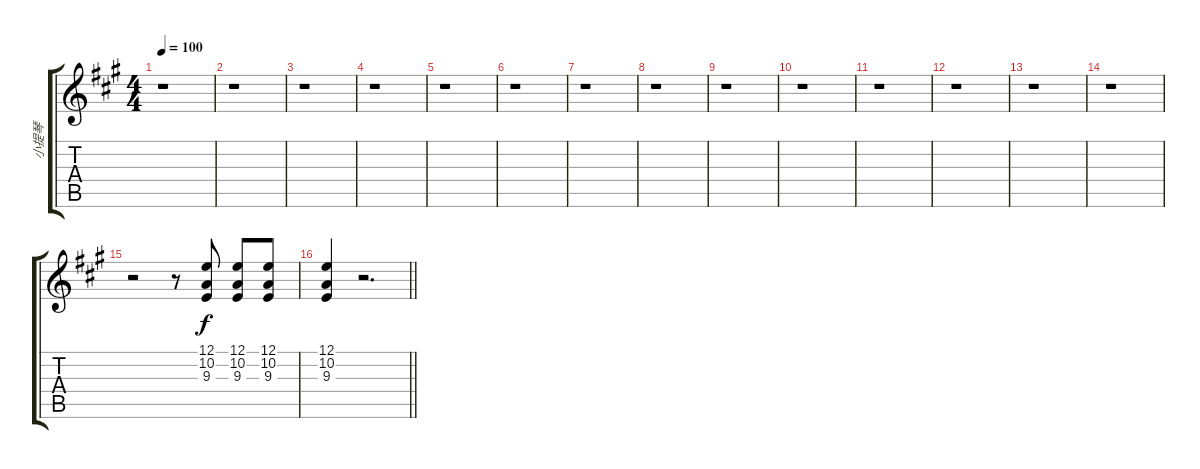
\track ("小提琴" "小提琴") {instrument viola}
\staff {score tabs}
\tuning (E4 B3 G3 D3 A2 E2) {hide}
\ts (4 4)
\tempo 100
\clef g2
\ks a
r.1{dy f} |
r.1 |
r.1 |
r.1 |
r.1 |
r.1 |
r.1 |
r.1 |
r.1 |
r.1 |
r.1 |
r.1 |
r.1 |
r.1 |
r.2 r.8 (12.1 10.2 9.3).8 (12.1 10.2 9.3).8 (12.1 10.2 9.3).8 |
\barLineRight lightlight
(12.1 10.2 9.3).4 r.2{d}
